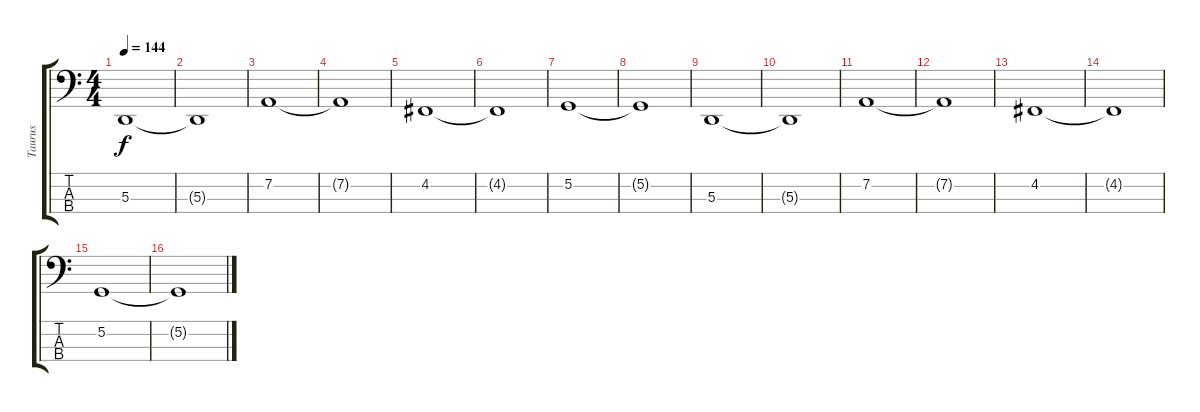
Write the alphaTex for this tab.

\track ("Taurus" "Taurus") {instrument lead2sawtooth}
\staff {score tabs}
\tuning (G2 D2 A1 E1) {hide}
\ts (4 4)
\tempo 144
\clef f4
\ks c
5.3.1{dy f} |
5.3{t}.1 |
7.2.1 |
7.2{t}.1 |
4.2.1 |
4.2{t}.1 |
5.2.1 |
5.2{t}.1 |
5.3.1 |
5.3{t}.1 |
7.2.1 |
7.2{t}.1 |
4.2.1 |
4.2{t}.1 |
5.2.1 |
5.2{t}.1
